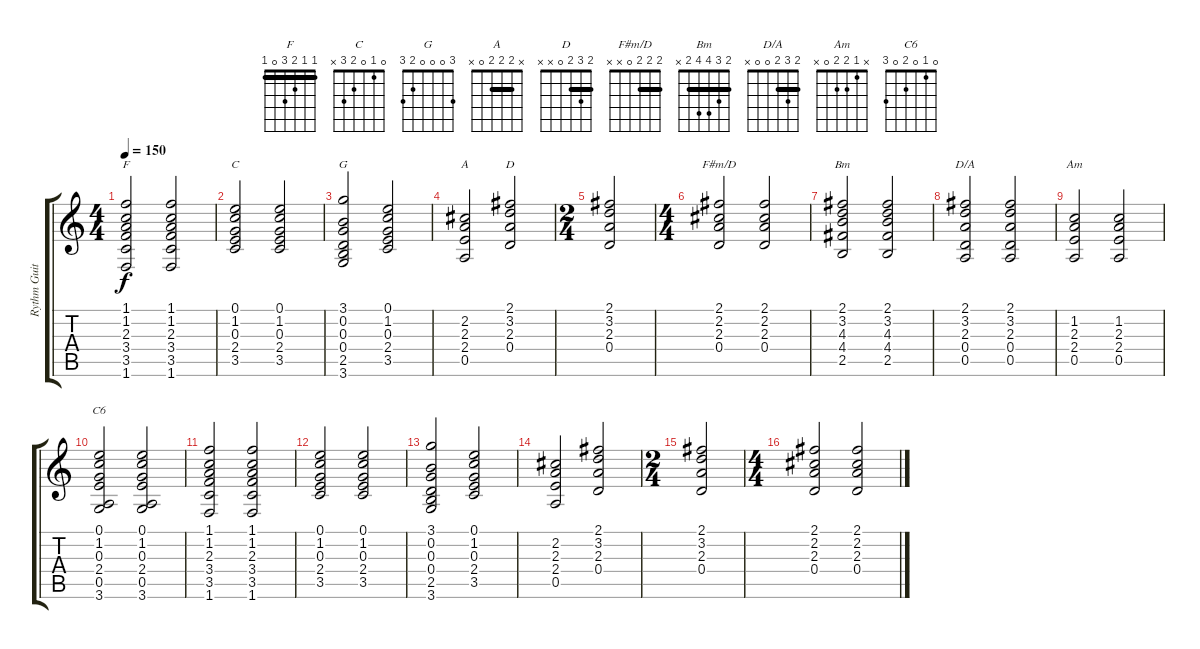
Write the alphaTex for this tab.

\track ("Rythm Guitar" "Rythm Guit") {instrument acousticguitarsteel}
\staff {score tabs}
\tuning (E4 B3 G3 D3 A2 E2) {hide}
\chord ("F" 1 1 2 3 0 1) {barre 1}
\chord ("C" 0 1 0 2 3 x)
\chord ("G" 3 0 0 0 2 3)
\chord ("A" x 2 2 2 0 x) {barre 2}
\chord ("D" 2 3 2 0 x x) {barre 2}
\chord ("F#m/D" 2 2 2 0 x x) {barre 2}
\chord ("Bm" 2 3 4 4 2 x) {barre 2}
\chord ("D/A" 2 3 2 0 0 x) {barre 2}
\chord ("Am" x 1 2 2 0 x)
\chord ("C6" 0 1 0 2 0 3)
\ts (4 4)
\tempo 150
\clef g2
\ks c
(1.1 1.2 2.3 3.4 3.5 1.6).2{ch "F" dy f} (1.1 1.2 2.3 3.4 3.5 1.6).2 |
(0.1 1.2 0.3 2.4 3.5).2{ch "C"} (0.1 1.2 0.3 2.4 3.5).2 |
(3.1 0.2 0.3 0.4 2.5 3.6).2{ch "G"} (0.1 1.2 0.3 2.4 3.5).2 |
(2.2 2.3 2.4 0.5).2{ch "A"} (2.1 3.2 2.3 0.4).2{ch "D"} |
\ts (2 4)
(2.1 3.2 2.3 0.4).2 |
\ts (4 4)
(2.1 2.2 2.3 0.4).2{ch "F#m/D"} (2.1 2.2 2.3 0.4).2 |
(2.1 3.2 4.3 4.4 2.5).2{ch "Bm"} (2.1 3.2 4.3 4.4 2.5).2 |
(2.1 3.2 2.3 0.4 0.5).2{ch "D/A"} (2.1 3.2 2.3 0.4 0.5).2 |
(1.2 2.3 2.4 0.5).2{ch "Am"} (1.2 2.3 2.4 0.5).2 |
(0.1 1.2 0.3 2.4 0.5 3.6).2{ch "C6"} (0.1 1.2 0.3 2.4 0.5 3.6).2 |
(1.1 1.2 2.3 3.4 3.5 1.6).2 (1.1 1.2 2.3 3.4 3.5 1.6).2 |
(0.1 1.2 0.3 2.4 3.5).2 (0.1 1.2 0.3 2.4 3.5).2 |
(3.1 0.2 0.3 0.4 2.5 3.6).2 (0.1 1.2 0.3 2.4 3.5).2 |
(2.2 2.3 2.4 0.5).2 (2.1 3.2 2.3 0.4).2 |
\ts (2 4)
(2.1 3.2 2.3 0.4).2 |
\ts (4 4)
(2.1 2.2 2.3 0.4).2 (2.1 2.2 2.3 0.4).2
